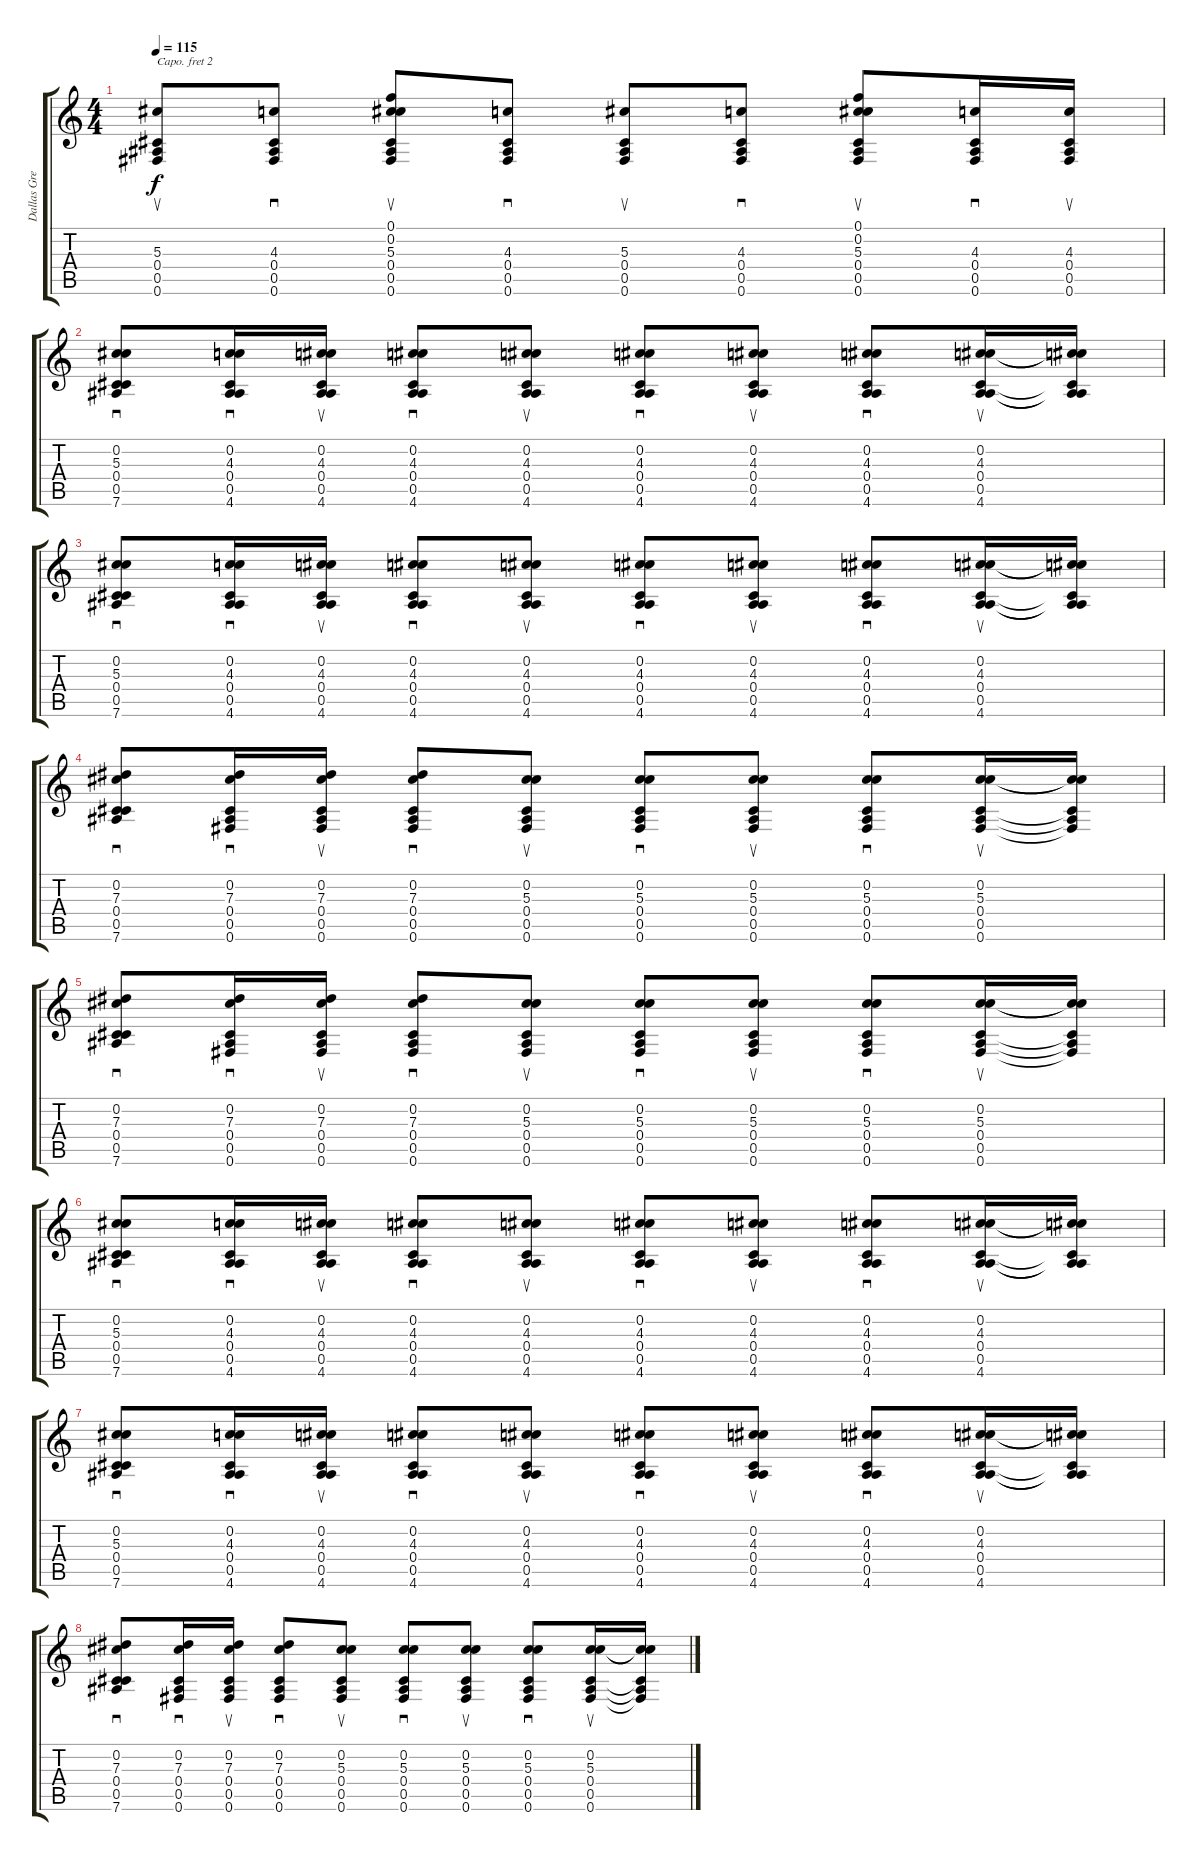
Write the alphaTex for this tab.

\track ("Dallas Green - Guitar" "Dallas Gre") {instrument acousticguitarsteel}
\staff {score tabs}
\capo 2
\tuning (Eb4 B3 Gb3 B2 Ab2 E2) {hide}
\ts (4 4)
\tempo 115
\clef g2
\ks c
(5.3 0.4 0.5 0.6).8{su dy f} (4.3 0.4 0.5 0.6).8{sd} (0.1 0.2 5.3 0.4 0.5 0.6).8{su} (4.3 0.4 0.5 0.6).8{sd} (5.3 0.4 0.5 0.6).8{su} (4.3 0.4 0.5 0.6).8{sd} (0.1 0.2 5.3 0.4 0.5 0.6).8{su} (4.3 0.4 0.5 0.6).16{sd} (4.3 0.4 0.5 0.6).16{su} |
(0.2 5.3 0.4 0.5 7.6).8{sd} (0.2 4.3 0.4 0.5 4.6).16{sd} (0.2 4.3 0.4 0.5 4.6).16{su} (0.2 4.3 0.4 0.5 4.6).8{sd} (0.2 4.3 0.4 0.5 4.6).8{su} (0.2 4.3 0.4 0.5 4.6).8{sd} (0.2 4.3 0.4 0.5 4.6).8{su} (0.2 4.3 0.4 0.5 4.6).8{sd} (0.2 4.3 0.4 0.5 4.6).16{su} (0.2{t} 4.3{t} 0.4{t} 0.5{t} 4.6{t}).16 |
(0.2 5.3 0.4 0.5 7.6).8{sd} (0.2 4.3 0.4 0.5 4.6).16{sd} (0.2 4.3 0.4 0.5 4.6).16{su} (0.2 4.3 0.4 0.5 4.6).8{sd} (0.2 4.3 0.4 0.5 4.6).8{su} (0.2 4.3 0.4 0.5 4.6).8{sd} (0.2 4.3 0.4 0.5 4.6).8{su} (0.2 4.3 0.4 0.5 4.6).8{sd} (0.2 4.3 0.4 0.5 4.6).16{su} (0.2{t} 4.3{t} 0.4{t} 0.5{t} 4.6{t}).16 |
(0.2 7.3 0.4 0.5 7.6).8{sd} (0.2 7.3 0.4 0.5 0.6).16{sd} (0.2 7.3 0.4 0.5 0.6).16{su} (0.2 7.3 0.4 0.5 0.6).8{sd} (0.2 5.3 0.4 0.5 0.6).8{su} (0.2 5.3 0.4 0.5 0.6).8{sd} (0.2 5.3 0.4 0.5 0.6).8{su} (0.2 5.3 0.4 0.5 0.6).8{sd} (0.2 5.3 0.4 0.5 0.6).16{su} (0.2{t} 5.3{t} 0.4{t} 0.5{t} 0.6{t}).16 |
(0.2 7.3 0.4 0.5 7.6).8{sd} (0.2 7.3 0.4 0.5 0.6).16{sd} (0.2 7.3 0.4 0.5 0.6).16{su} (0.2 7.3 0.4 0.5 0.6).8{sd} (0.2 5.3 0.4 0.5 0.6).8{su} (0.2 5.3 0.4 0.5 0.6).8{sd} (0.2 5.3 0.4 0.5 0.6).8{su} (0.2 5.3 0.4 0.5 0.6).8{sd} (0.2 5.3 0.4 0.5 0.6).16{su} (0.2{t} 5.3{t} 0.4{t} 0.5{t} 0.6{t}).16 |
(0.2 5.3 0.4 0.5 7.6).8{sd} (0.2 4.3 0.4 0.5 4.6).16{sd} (0.2 4.3 0.4 0.5 4.6).16{su} (0.2 4.3 0.4 0.5 4.6).8{sd} (0.2 4.3 0.4 0.5 4.6).8{su} (0.2 4.3 0.4 0.5 4.6).8{sd} (0.2 4.3 0.4 0.5 4.6).8{su} (0.2 4.3 0.4 0.5 4.6).8{sd} (0.2 4.3 0.4 0.5 4.6).16{su} (0.2{t} 4.3{t} 0.4{t} 0.5{t} 4.6{t}).16 |
(0.2 5.3 0.4 0.5 7.6).8{sd} (0.2 4.3 0.4 0.5 4.6).16{sd} (0.2 4.3 0.4 0.5 4.6).16{su} (0.2 4.3 0.4 0.5 4.6).8{sd} (0.2 4.3 0.4 0.5 4.6).8{su} (0.2 4.3 0.4 0.5 4.6).8{sd} (0.2 4.3 0.4 0.5 4.6).8{su} (0.2 4.3 0.4 0.5 4.6).8{sd} (0.2 4.3 0.4 0.5 4.6).16{su} (0.2{t} 4.3{t} 0.4{t} 0.5{t} 4.6{t}).16 |
(0.2 7.3 0.4 0.5 7.6).8{sd} (0.2 7.3 0.4 0.5 0.6).16{sd} (0.2 7.3 0.4 0.5 0.6).16{su} (0.2 7.3 0.4 0.5 0.6).8{sd} (0.2 5.3 0.4 0.5 0.6).8{su} (0.2 5.3 0.4 0.5 0.6).8{sd} (0.2 5.3 0.4 0.5 0.6).8{su} (0.2 5.3 0.4 0.5 0.6).8{sd} (0.2 5.3 0.4 0.5 0.6).16{su} (0.2{t} 5.3{t} 0.4{t} 0.5{t} 0.6{t}).16
